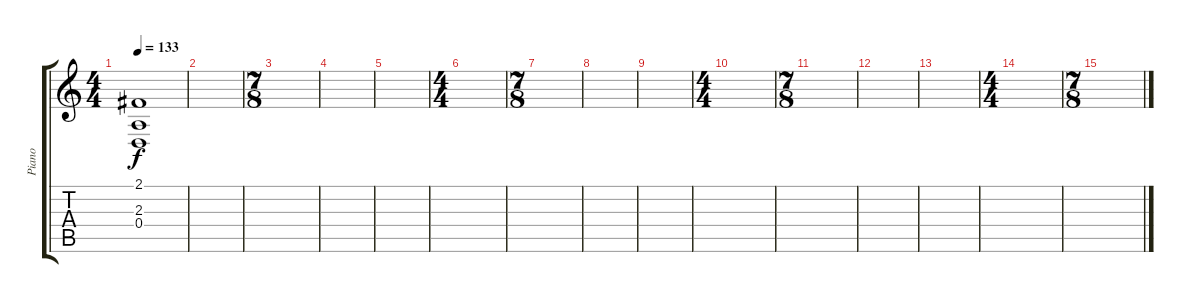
\track ("Piano" "Piano") {instrument acousticgrandpiano}
\staff {score tabs}
\tuning (E4 B3 G3 D3 A2 E2) {hide}
\ts (4 4)
\tempo 133
\clef g2
\ks c
(2.1{t} 2.3{t} 0.4{t}).1{dy f} |
|
\ts (7 8)
|
|
|
\ts (4 4)
|
\ts (7 8)
|
|
|
\ts (4 4)
|
\ts (7 8)
|
|
|
\ts (4 4)
|
\ts (7 8)
